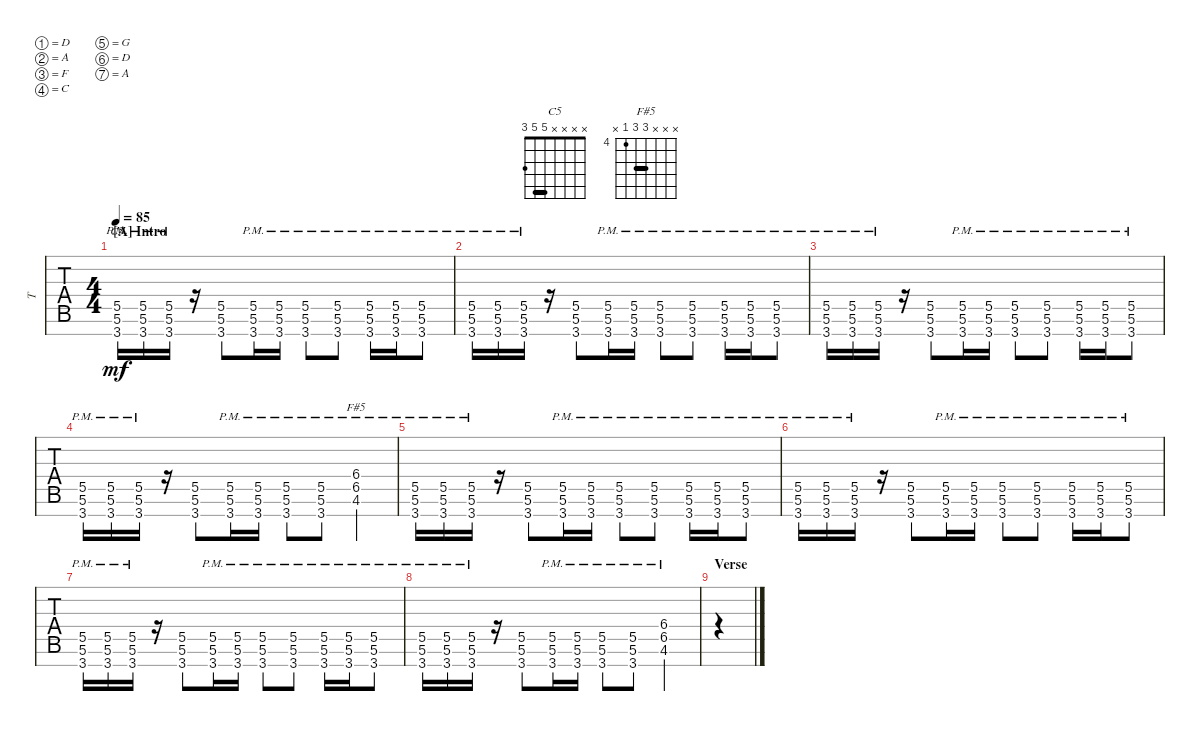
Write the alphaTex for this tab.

\defaultSystemsLayout 4
\bracketExtendMode groupsimilarinstruments
\otherSystemsTrackNameOrientation horizontal
\track ("Guitar-1" "T") {solo instrument overdrivenguitar}
\staff {tabs}
\tuning (D4 A3 F3 C3 G2 D2 A1)
\chord ("C5" x x x x 5 5 3) {showfingering false barre 5}
\chord ("F#5" x x x 6 6 4 x) {firstfret 4 showfingering false barre 6}
\ts (4 4)
\section ("A" "Intro")
\scale
1.1252
\tempo 85
\accidentals auto
\clef g2
\ottava regular
\simile none
\scale
1.06179
\ks bb
(3.7{pm acc forcenatural} 5.6{pm acc forcenatural} 5.5{pm acc forcenatural}).16{ch "C5" dy mf instrument overdrivenguitar} (3.7{pm acc forcenatural} 5.6{pm acc forcenatural} 5.5{pm acc forcenatural}).16 (3.7{pm acc forcenatural} 5.6{pm acc forcenatural} 5.5{pm acc forcenatural}).16 r.16 (3.7{acc forcenatural} 5.6{acc forcenatural} 5.5{acc forcenatural}).8 (3.7{pm acc forcenatural} 5.6{pm acc forcenatural} 5.5{pm acc forcenatural}).16 (3.7{pm acc forcenatural} 5.6{pm acc forcenatural} 5.5{pm acc forcenatural}).16 (3.7{pm acc forcenatural} 5.6{pm acc forcenatural} 5.5{pm acc forcenatural}).8 (3.7{pm acc forcenatural} 5.6{pm acc forcenatural} 5.5{pm acc forcenatural}).8 (3.7{pm acc forcenatural} 5.6{pm acc forcenatural} 5.5{pm acc forcenatural}).16 (3.7{pm acc forcenatural} 5.6{pm acc forcenatural} 5.5{pm acc forcenatural}).16 (3.7{pm acc forcenatural} 5.6{pm acc forcenatural} 5.5{pm acc forcenatural}).8 |
\scale
0.958265
\scale
0.938209 (3.7{pm acc forcenatural} 5.6{pm acc forcenatural} 5.5{pm acc forcenatural}).16 (3.7{pm acc forcenatural} 5.6{pm acc forcenatural} 5.5{pm acc forcenatural}).16 (3.7{pm acc forcenatural} 5.6{pm acc forcenatural} 5.5{pm acc forcenatural}).16 r.16 (3.7{acc forcenatural} 5.6{acc forcenatural} 5.5{acc forcenatural}).8 (3.7{pm acc forcenatural} 5.6{pm acc forcenatural} 5.5{pm acc forcenatural}).16 (3.7{pm acc forcenatural} 5.6{pm acc forcenatural} 5.5{pm acc forcenatural}).16 (3.7{pm acc forcenatural} 5.6{pm acc forcenatural} 5.5{pm acc forcenatural}).8 (3.7{pm acc forcenatural} 5.6{pm acc forcenatural} 5.5{pm acc forcenatural}).8 (3.7{pm acc forcenatural} 5.6{pm acc forcenatural} 5.5{pm acc forcenatural}).16 (3.7{pm acc forcenatural} 5.6{pm acc forcenatural} 5.5{pm acc forcenatural}).16 (3.7{pm acc forcenatural} 5.6{pm acc forcenatural} 5.5{pm acc forcenatural}).8 |
\scale
0.958265
\scale
1.03909 (3.7{pm acc forcenatural} 5.6{pm acc forcenatural} 5.5{pm acc forcenatural}).16 (3.7{pm acc forcenatural} 5.6{pm acc forcenatural} 5.5{pm acc forcenatural}).16 (3.7{pm acc forcenatural} 5.6{pm acc forcenatural} 5.5{pm acc forcenatural}).16 r.16 (3.7{acc forcenatural} 5.6{acc forcenatural} 5.5{acc forcenatural}).8 (3.7{pm acc forcenatural} 5.6{pm acc forcenatural} 5.5{pm acc forcenatural}).16 (3.7{pm acc forcenatural} 5.6{pm acc forcenatural} 5.5{pm acc forcenatural}).16 (3.7{pm acc forcenatural} 5.6{pm acc forcenatural} 5.5{pm acc forcenatural}).8 (3.7{pm acc forcenatural} 5.6{pm acc forcenatural} 5.5{pm acc forcenatural}).8 (3.7{pm acc forcenatural} 5.6{pm acc forcenatural} 5.5{pm acc forcenatural}).16 (3.7{pm acc forcenatural} 5.6{pm acc forcenatural} 5.5{pm acc forcenatural}).16 (3.7{pm acc forcenatural} 5.6{pm acc forcenatural} 5.5{pm acc forcenatural}).8 |
\scale
0.958265
\scale
0.960908 (3.7{pm acc forcenatural} 5.6{pm acc forcenatural} 5.5{pm acc forcenatural}).16 (3.7{pm acc forcenatural} 5.6{pm acc forcenatural} 5.5{pm acc forcenatural}).16 (3.7{pm acc forcenatural} 5.6{pm acc forcenatural} 5.5{pm acc forcenatural}).16 r.16 (3.7{acc forcenatural} 5.6{acc forcenatural} 5.5{acc forcenatural}).8 (3.7{pm acc forcenatural} 5.6{pm acc forcenatural} 5.5{pm acc forcenatural}).16 (3.7{pm acc forcenatural} 5.6{pm acc forcenatural} 5.5{pm acc forcenatural}).16 (3.7{pm acc forcenatural} 5.6{pm acc forcenatural} 5.5{pm acc forcenatural}).8 (3.7{pm acc forcenatural} 5.6{pm acc forcenatural} 5.5{pm acc forcenatural}).8 (4.6{pm acc b} 6.5{pm acc b} 6.4{acc b}).4{ch "F#5"} |
\scale
1.06495
\scale
1.03909 (3.7{pm acc forcenatural} 5.6{pm acc forcenatural} 5.5{pm acc forcenatural}).16 (3.7{pm acc forcenatural} 5.6{pm acc forcenatural} 5.5{pm acc forcenatural}).16 (3.7{pm acc forcenatural} 5.6{pm acc forcenatural} 5.5{pm acc forcenatural}).16 r.16 (3.7{acc forcenatural} 5.6{acc forcenatural} 5.5{acc forcenatural}).8 (3.7{pm acc forcenatural} 5.6{pm acc forcenatural} 5.5{pm acc forcenatural}).16 (3.7{pm acc forcenatural} 5.6{pm acc forcenatural} 5.5{pm acc forcenatural}).16 (3.7{pm acc forcenatural} 5.6{pm acc forcenatural} 5.5{pm acc forcenatural}).8 (3.7{pm acc forcenatural} 5.6{pm acc forcenatural} 5.5{pm acc forcenatural}).8 (3.7{pm acc forcenatural} 5.6{pm acc forcenatural} 5.5{pm acc forcenatural}).16 (3.7{pm acc forcenatural} 5.6{pm acc forcenatural} 5.5{pm acc forcenatural}).16 (3.7{pm acc forcenatural} 5.6{pm acc forcenatural} 5.5{pm acc forcenatural}).8 |
\scale
0.972111
\scale
0.960908 (3.7{pm acc forcenatural} 5.6{pm acc forcenatural} 5.5{pm acc forcenatural}).16 (3.7{pm acc forcenatural} 5.6{pm acc forcenatural} 5.5{pm acc forcenatural}).16 (3.7{pm acc forcenatural} 5.6{pm acc forcenatural} 5.5{pm acc forcenatural}).16 r.16 (3.7{acc forcenatural} 5.6{acc forcenatural} 5.5{acc forcenatural}).8 (3.7{pm acc forcenatural} 5.6{pm acc forcenatural} 5.5{pm acc forcenatural}).16 (3.7{pm acc forcenatural} 5.6{pm acc forcenatural} 5.5{pm acc forcenatural}).16 (3.7{pm acc forcenatural} 5.6{pm acc forcenatural} 5.5{pm acc forcenatural}).8 (3.7{pm acc forcenatural} 5.6{pm acc forcenatural} 5.5{pm acc forcenatural}).8 (3.7{pm acc forcenatural} 5.6{pm acc forcenatural} 5.5{pm acc forcenatural}).16 (3.7{pm acc forcenatural} 5.6{pm acc forcenatural} 5.5{pm acc forcenatural}).16 (3.7{pm acc forcenatural} 5.6{pm acc forcenatural} 5.5{pm acc forcenatural}).8 |
\scale
0.972111
\scale
1.03909 (3.7{pm acc forcenatural} 5.6{pm acc forcenatural} 5.5{pm acc forcenatural}).16 (3.7{pm acc forcenatural} 5.6{pm acc forcenatural} 5.5{pm acc forcenatural}).16 (3.7{pm acc forcenatural} 5.6{pm acc forcenatural} 5.5{pm acc forcenatural}).16 r.16 (3.7{acc forcenatural} 5.6{acc forcenatural} 5.5{acc forcenatural}).8 (3.7{pm acc forcenatural} 5.6{pm acc forcenatural} 5.5{pm acc forcenatural}).16 (3.7{pm acc forcenatural} 5.6{pm acc forcenatural} 5.5{pm acc forcenatural}).16 (3.7{pm acc forcenatural} 5.6{pm acc forcenatural} 5.5{pm acc forcenatural}).8 (3.7{pm acc forcenatural} 5.6{pm acc forcenatural} 5.5{pm acc forcenatural}).8 (3.7{pm acc forcenatural} 5.6{pm acc forcenatural} 5.5{pm acc forcenatural}).16 (3.7{pm acc forcenatural} 5.6{pm acc forcenatural} 5.5{pm acc forcenatural}).16 (3.7{pm acc forcenatural} 5.6{pm acc forcenatural} 5.5{pm acc forcenatural}).8 |
\scale
0.990827
\scale
0.960908 (3.7{pm acc forcenatural} 5.6{pm acc forcenatural} 5.5{pm acc forcenatural}).16 (3.7{pm acc forcenatural} 5.6{pm acc forcenatural} 5.5{pm acc forcenatural}).16 (3.7{pm acc forcenatural} 5.6{pm acc forcenatural} 5.5{pm acc forcenatural}).16 r.16 (3.7{acc forcenatural} 5.6{acc forcenatural} 5.5{acc forcenatural}).8 (3.7{pm acc forcenatural} 5.6{pm acc forcenatural} 5.5{pm acc forcenatural}).16 (3.7{pm acc forcenatural} 5.6{pm acc forcenatural} 5.5{pm acc forcenatural}).16 (3.7{pm acc forcenatural} 5.6{pm acc forcenatural} 5.5{pm acc forcenatural}).8 (3.7{pm acc forcenatural} 5.6{pm acc forcenatural} 5.5{pm acc forcenatural}).8 (4.6{pm acc b} 6.5{pm acc b} 6.4{acc b}).4 |
\section ("" "Verse")
\scale
1.06963
\scale
1.03909 |
\scale
0.97679
\scale
0.960908 |
\scale
0.97679
\scale
1.03909 |
\scale
0.97679
\scale
0.960908 |
\scale
1.06495
\scale
1.03909 |
\scale
0.972111
\scale
0.960908 |
\scale
0.972111
\scale
1.03909 |
\scale
0.990827
\scale
0.960908
